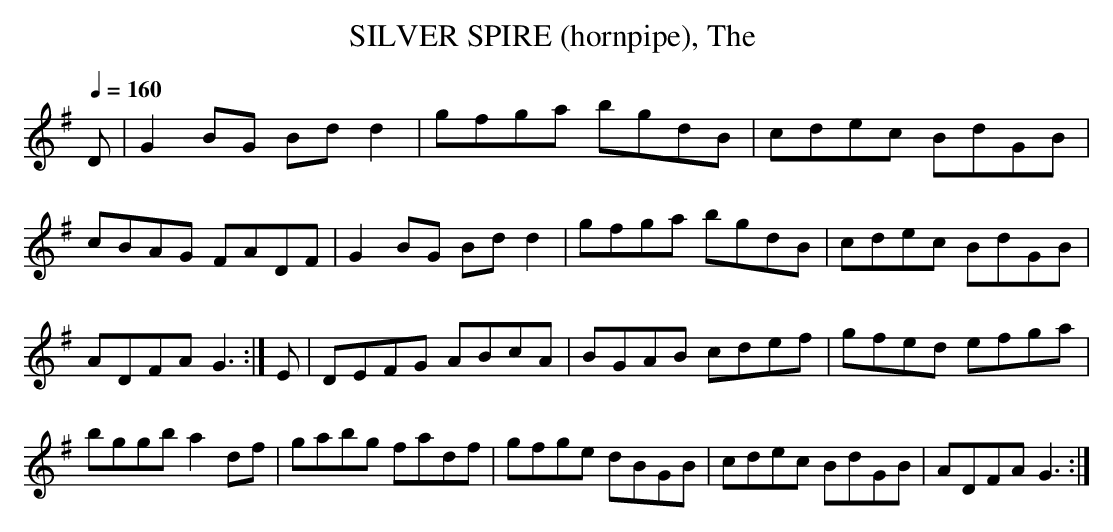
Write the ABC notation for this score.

X:1
T:SILVER SPIRE (hornpipe), The \
different key.\
L:1/8\
M:4/4\
Q:1/4=160\
K:G\
D|G2BG Bdd2|gfga bgdB|cdec BdGB|cBAG FADF|\
G2BG Bdd2|gfga bgdB|cdec BdGB|ADFA G3 :|\
E|DEFG ABcA|BGAB cdef|gfed efga|bggb a2df|\
gabg fadf|gfge dBGB|cdec BdGB|ADFA G3 :|\
\
\
